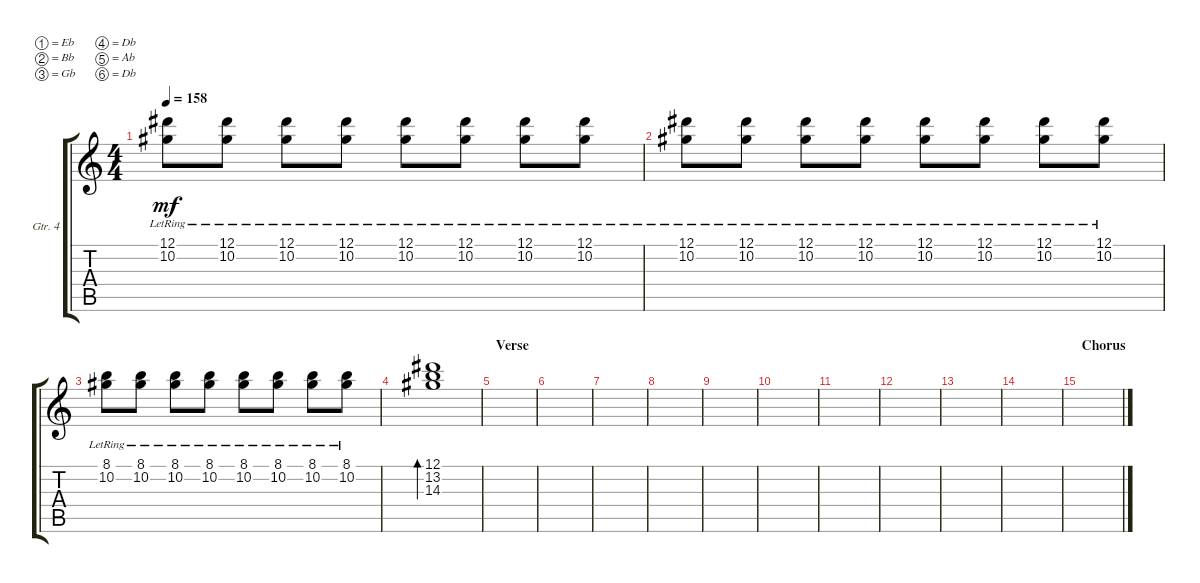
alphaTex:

\defaultSystemsLayout 4
\bracketExtendMode groupsimilarinstruments
\firstSystemTrackNameOrientation horizontal
\otherSystemsTrackNameOrientation horizontal
\track ("Electric Guitar" "Gtr. 4") {instrument electricguitarclean}
\staff {score tabs}
\tuning (Eb4 Bb3 Gb3 Db3 Ab2 Db2)
\ts (4 4)
\tempo 158
\clef g2
\ks c
(12.1{lr} 10.2{lr}).8{dy mf} (12.1{lr} 10.2{lr}).8 (12.1{lr} 10.2{lr}).8 (12.1{lr} 10.2{lr}).8 (12.1{lr} 10.2{lr}).8 (12.1{lr} 10.2{lr}).8 (12.1{lr} 10.2{lr}).8 (12.1{lr} 10.2{lr}).8 |
(12.1{lr} 10.2{lr}).8 (12.1{lr} 10.2{lr}).8 (12.1{lr} 10.2{lr}).8 (12.1{lr} 10.2{lr}).8 (12.1{lr} 10.2{lr}).8 (12.1{lr} 10.2{lr}).8 (12.1{lr} 10.2{lr}).8 (12.1{lr} 10.2{lr}).8 |
(8.1{lr} 10.2{lr}).8 (8.1{lr} 10.2{lr}).8 (8.1{lr} 10.2{lr}).8 (8.1{lr} 10.2{lr}).8 (8.1{lr} 10.2{lr}).8 (8.1{lr} 10.2{lr}).8 (8.1{lr} 10.2{lr}).8 (8.1{lr} 10.2{lr}).8 |
(12.1 13.2 14.3).1{bd 138} |
\section ("" "Verse")
|
|
|
|
|
|
|
|
|
|
\section ("" "Chorus")
